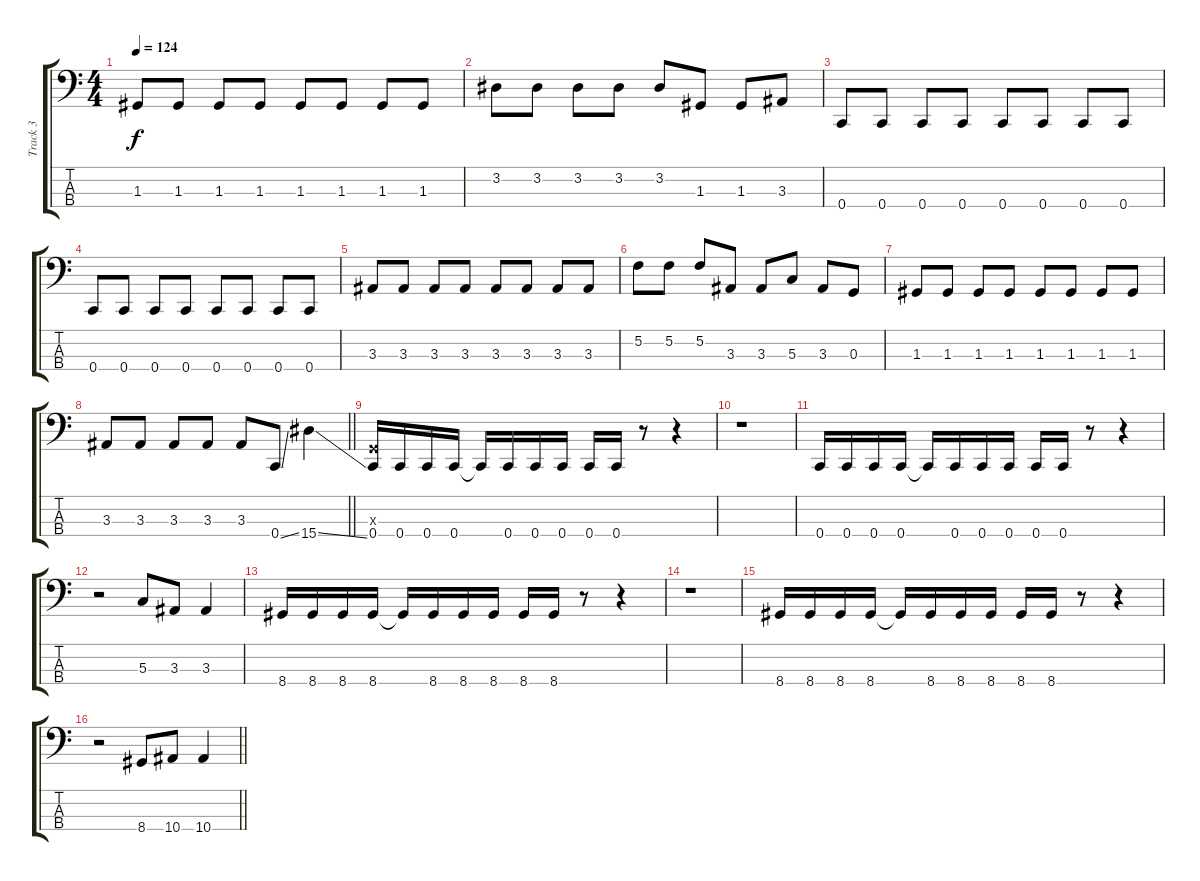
\track ("Track 3" "Track 3") {instrument electricbasspick}
\staff {score tabs}
\tuning (F2 C2 G1 C1) {hide}
\ts (4 4)
\tempo 124
\clef f4
\ks c
1.3.8{dy f} 1.3.8 1.3.8 1.3.8 1.3.8 1.3.8 1.3.8 1.3.8 |
3.2.8 3.2.8 3.2.8 3.2.8 3.2.8 1.3.8 1.3.8 3.3.8 |
0.4.8 0.4.8 0.4.8 0.4.8 0.4.8 0.4.8 0.4.8 0.4.8 |
0.4.8 0.4.8 0.4.8 0.4.8 0.4.8 0.4.8 0.4.8 0.4.8 |
3.3.8 3.3.8 3.3.8 3.3.8 3.3.8 3.3.8 3.3.8 3.3.8 |
5.2.8 5.2.8 5.2.8 3.3.8 3.3.8 5.3.8 3.3.8 0.3.8 |
1.3.8 1.3.8 1.3.8 1.3.8 1.3.8 1.3.8 1.3.8 1.3.8 |
\barLineRight lightlight
3.3.8 3.3.8 3.3.8 3.3.8 3.3.8 0.4{ss}.8 15.4{ss}.4 |
(0.3{x} 0.4).16 0.4.16 0.4.16 0.4.16 0.4{t}.16 0.4.16 0.4.16 0.4.16 0.4.16 0.4.16 r.8 r.4 |
r.1 |
0.4.16 0.4.16 0.4.16 0.4.16 0.4{t}.16 0.4.16 0.4.16 0.4.16 0.4.16 0.4.16 r.8 r.4 |
r.2 5.3.8 3.3.8 3.3.4 |
8.4.16 8.4.16 8.4.16 8.4.16 8.4{t}.16 8.4.16 8.4.16 8.4.16 8.4.16 8.4.16 r.8 r.4 |
r.1 |
8.4.16 8.4.16 8.4.16 8.4.16 8.4{t}.16 8.4.16 8.4.16 8.4.16 8.4.16 8.4.16 r.8 r.4 |
\barLineRight lightlight
r.2 8.4.8 10.4.8 10.4{ss}.4
